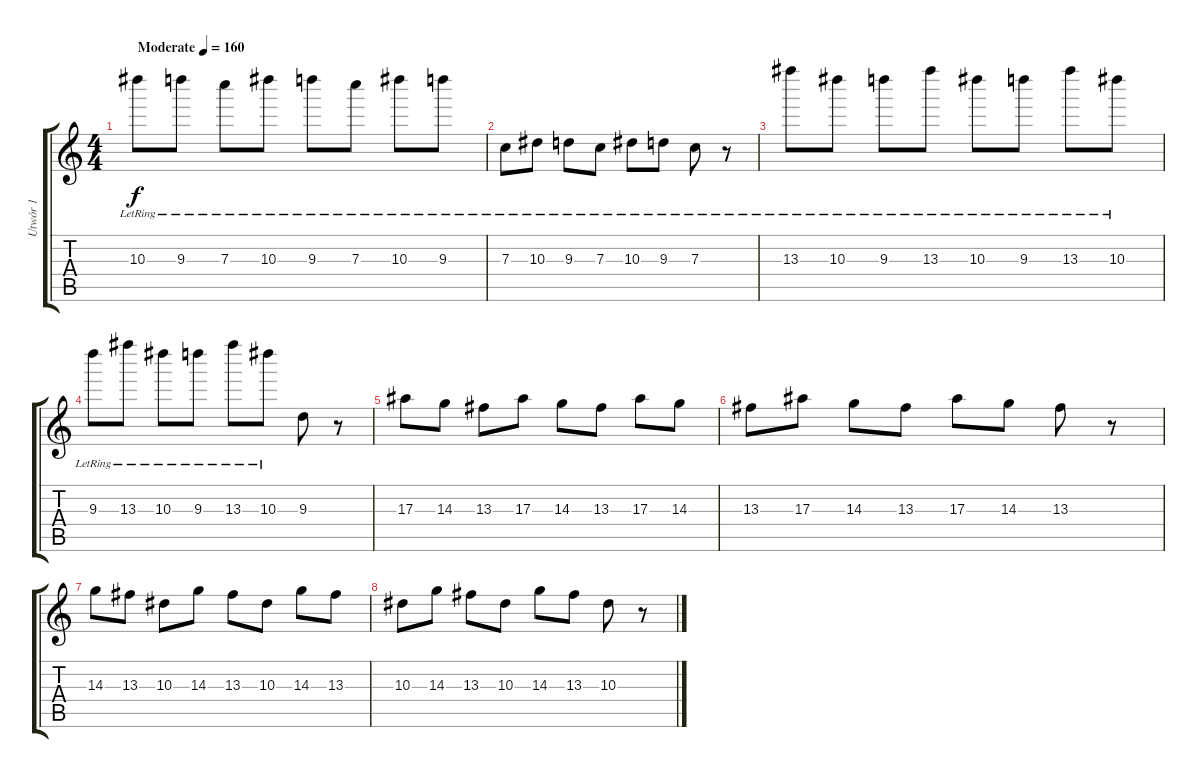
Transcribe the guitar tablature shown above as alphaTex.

\track ("Utwór 1" "Utwór 1") {instrument acousticguitarsteel}
\staff {score tabs}
\tuning (D4 A3 F3 C3 G2 D2) {hide}
\ts (4 4)
\tempo (160 "Moderate")
\clef g2
\ks c
10.3{lr}.8{ot 15mb dy f instrument acousticguitarsteel} 9.3{lr}.8{ot 15mb} 7.3{lr}.8{ot 15mb} 10.3{lr}.8{ot 15mb} 9.3{lr}.8{ot 15mb} 7.3{lr}.8{ot 15mb} 10.3{lr}.8{ot 15mb} 9.3{lr}.8{ot 15mb} |
7.3{lr}.8 10.3{lr}.8 9.3{lr}.8 7.3{lr}.8 10.3{lr}.8 9.3{lr}.8 7.3{lr}.8 r.8 |
13.3{lr}.8{ot 15mb} 10.3{lr}.8{ot 15mb} 9.3{lr}.8{ot 15mb} 13.3{lr}.8{ot 15mb} 10.3{lr}.8{ot 15mb} 9.3{lr}.8{ot 15mb} 13.3{lr}.8{ot 15mb} 10.3{lr}.8{ot 15mb} |
9.3{lr}.8{ot 15mb} 13.3{lr}.8{ot 15mb} 10.3{lr}.8{ot 15mb} 9.3{lr}.8{ot 15mb} 13.3{lr}.8{ot 15mb} 10.3{lr}.8{ot 15mb} 9.3.8 r.8 |
17.3.8 14.3.8 13.3.8 17.3.8 14.3.8 13.3.8 17.3.8 14.3.8 |
13.3.8 17.3.8 14.3.8 13.3.8 17.3.8 14.3.8 13.3.8 r.8 |
14.3.8 13.3.8 10.3.8 14.3.8 13.3.8 10.3.8 14.3.8 13.3.8 |
10.3.8 14.3.8 13.3.8 10.3.8 14.3.8 13.3.8 10.3.8 r.8
